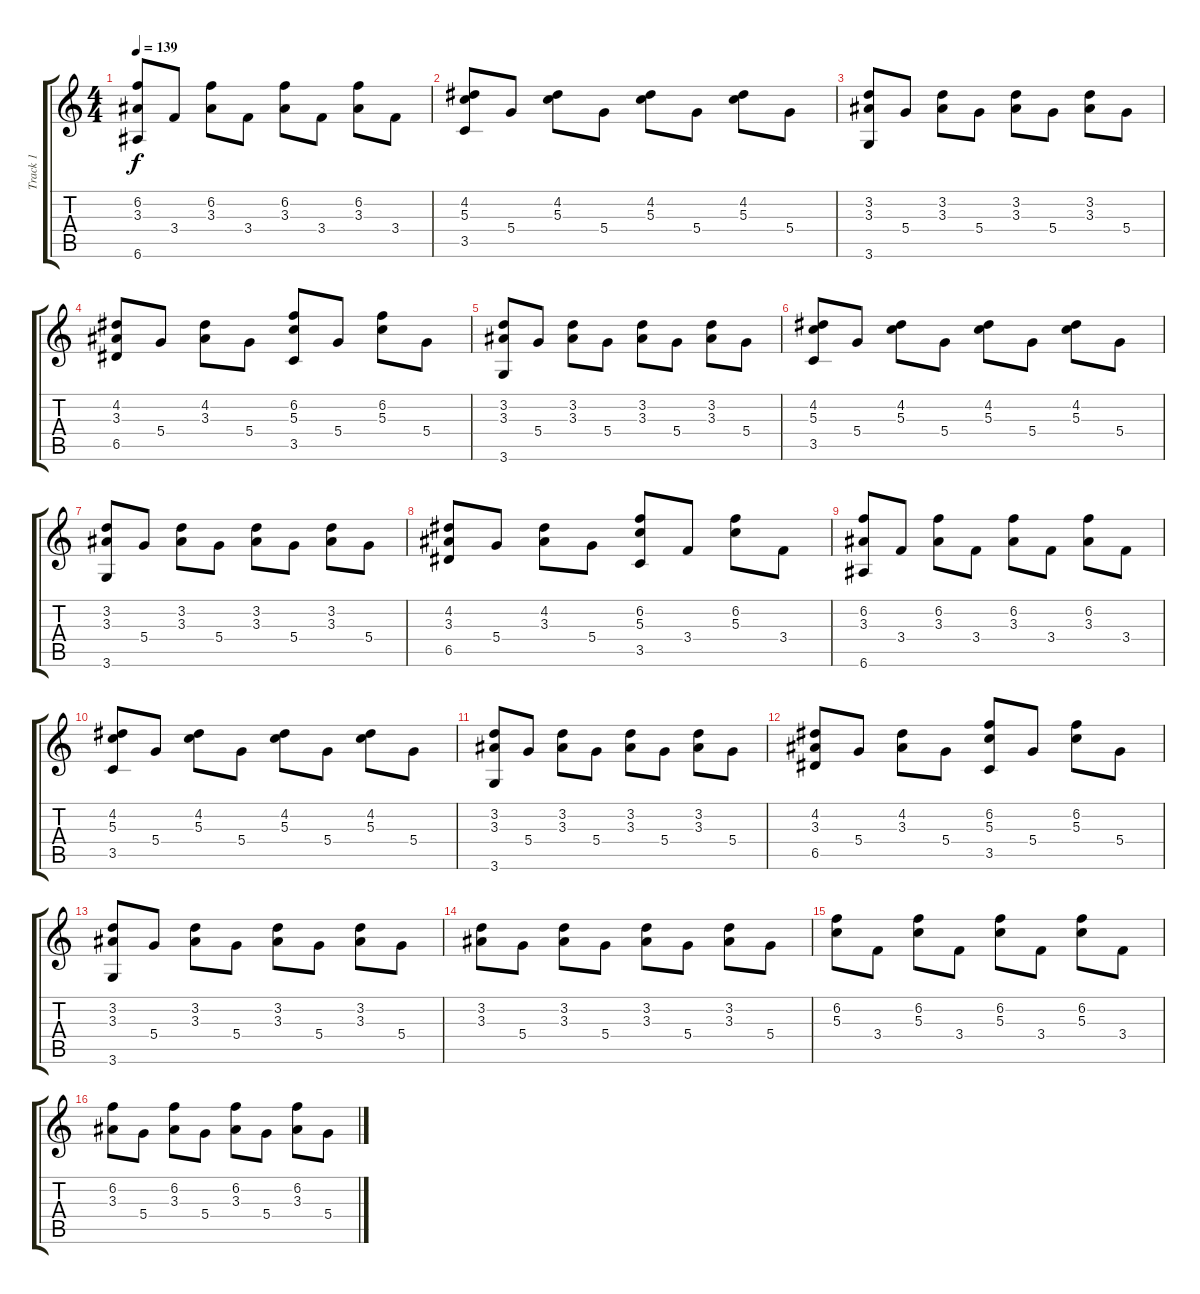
\track ("Track 1" "Track 1") {instrument acousticguitarnylon}
\staff {score tabs}
\tuning (E4 B3 G3 D3 A2 E2) {hide}
\ts (4 4)
\tempo 139
\clef g2
\ks c
(6.2 3.3 6.6).8{dy f} 3.4.8 (6.2 3.3).8 3.4.8 (6.2 3.3).8 3.4.8 (6.2 3.3).8 3.4.8 |
(4.2 5.3 3.5).8 5.4.8 (4.2 5.3).8 5.4.8 (4.2 5.3).8 5.4.8 (4.2 5.3).8 5.4.8 |
(3.2 3.3 3.6).8 5.4.8 (3.2 3.3).8 5.4.8 (3.2 3.3).8 5.4.8 (3.2 3.3).8 5.4.8 |
(4.2 3.3 6.5).8 5.4.8 (4.2 3.3).8 5.4.8 (6.2 5.3 3.5).8 5.4.8 (6.2 5.3).8 5.4.8 |
(3.2 3.3 3.6).8 5.4.8 (3.2 3.3).8 5.4.8 (3.2 3.3).8 5.4.8 (3.2 3.3).8 5.4.8 |
(4.2 5.3 3.5).8 5.4.8 (4.2 5.3).8 5.4.8 (4.2 5.3).8 5.4.8 (4.2 5.3).8 5.4.8 |
(3.2 3.3 3.6).8 5.4.8 (3.2 3.3).8 5.4.8 (3.2 3.3).8 5.4.8 (3.2 3.3).8 5.4.8 |
(4.2 3.3 6.5).8 5.4.8 (4.2 3.3).8 5.4.8 (6.2 5.3 3.5).8 3.4.8 (6.2 5.3).8 3.4.8 |
(6.2 3.3 6.6).8 3.4.8 (6.2 3.3).8 3.4.8 (6.2 3.3).8 3.4.8 (6.2 3.3).8 3.4.8 |
(4.2 5.3 3.5).8 5.4.8 (4.2 5.3).8 5.4.8 (4.2 5.3).8 5.4.8 (4.2 5.3).8 5.4.8 |
(3.2 3.3 3.6).8 5.4.8 (3.2 3.3).8 5.4.8 (3.2 3.3).8 5.4.8 (3.2 3.3).8 5.4.8 |
(4.2 3.3 6.5).8 5.4.8 (4.2 3.3).8 5.4.8 (6.2 5.3 3.5).8 5.4.8 (6.2 5.3).8 5.4.8 |
(3.2 3.3 3.6).8 5.4.8 (3.2 3.3).8 5.4.8 (3.2 3.3).8 5.4.8 (3.2 3.3).8 5.4.8 |
(3.2 3.3).8 5.4.8 (3.2 3.3).8 5.4.8 (3.2 3.3).8 5.4.8 (3.2 3.3).8 5.4.8 |
(6.2 5.3).8 3.4.8 (6.2 5.3).8 3.4.8 (6.2 5.3).8 3.4.8 (6.2 5.3).8 3.4.8 |
(6.2 3.3).8 5.4.8 (6.2 3.3).8 5.4.8 (6.2 3.3).8 5.4.8 (6.2 3.3).8 5.4.8
